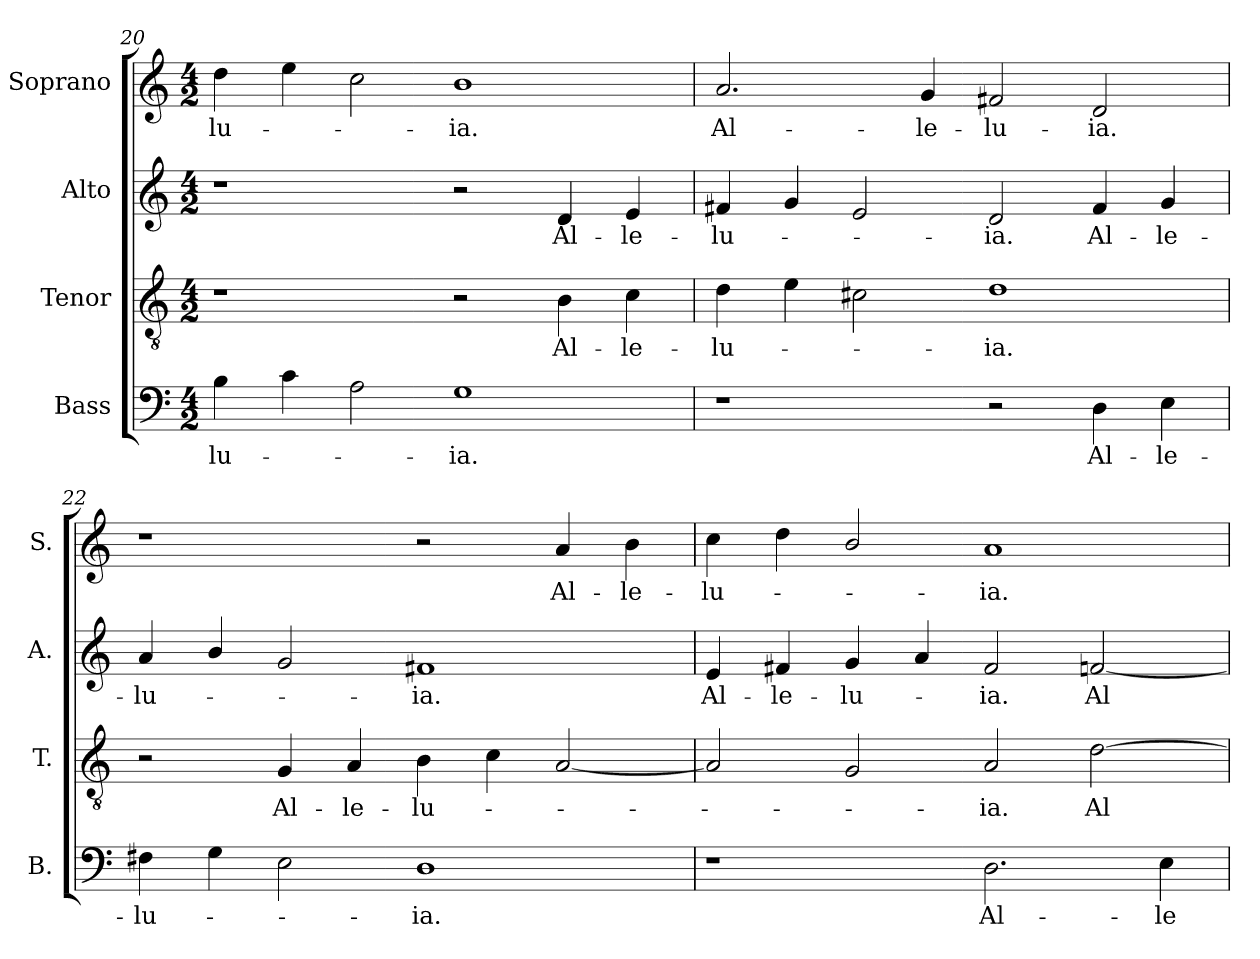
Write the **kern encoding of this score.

**kern	**text	**kern	**text	**kern	**text	**kern	**text
*part4	*part4	*part3	*part3	*part2	*part2	*part1	*part1
*staff4	*staff4	*staff3	*staff3	*staff2	*staff2	*staff1	*staff1
*I"Bass	*	*I"Tenor	*	*I"Alto	*	*I"Soprano	*
*I'B.	*	*I'T.	*	*I'A.	*	*I'S.	*
*clefF4	*	*clefGv2	*	*clefG2	*	*clefG2	*
*	*	*ITrd7c12	*	*	*	*	*
*k[]	*	*k[]	*	*k[]	*	*k[]	*
*C:	*	*C:	*	*C:	*	*C:	*
*M4/2	*	*M4/2	*	*M4/2	*	*M4/2	*
=20	=20	=20	=20	=20	=20	=20	=20
!	!LO:LY:b:color=#000000	!	!	!	!	!	!
!	!	!	!	!	!	!	!LO:LY:b:color=#000000
4Bi\	-lu-	1r	.	1r	.	4ddi\	-lu-
4ci\	.	.	.	.	.	4eei\	.
2Ai\	.	.	.	.	.	2cci\	.
!	!LO:LY:b:color=#000000	!	!	!	!	!	!
!	!	!	!	!	!	!	!LO:LY:b:color=#000000
1Gi	-ia.	2r	.	2r	.	1bi	-ia.
!	!	!	!LO:LY:b:color=#000000	!	!	!	!
!	!	!	!	!	!LO:LY:b:color=#000000	!	!
.	.	4BBi\	Al-	4di/	Al-	.	.
!	!	!	!LO:LY:b:color=#000000	!	!	!	!
!	!	!	!	!	!LO:LY:b:color=#000000	!	!
.	.	4Ci\	-le-	4ei/	-le-	.	.
=21	=21	=21	=21	=21	=21	=21	=21
!	!	!	!LO:LY:b:color=#000000	!	!	!	!
!	!	!	!	!	!LO:LY:b:color=#000000	!	!
!	!	!	!	!	!	!	!LO:LY:b:color=#000000
1r	.	4Di\	-lu-	4f#Xi/	-lu-	2.ai/	Al-
.	.	4Ei\	.	4gi/	.	.	.
.	.	2C#Xi\	.	2ei/	.	.	.
!	!	!	!	!	!	!	!LO:LY:b:color=#000000
.	.	.	.	.	.	4gi/	-le-
!	!	!	!LO:LY:b:color=#000000	!	!	!	!
!	!	!	!	!	!LO:LY:b:color=#000000	!	!
!	!	!	!	!	!	!	!LO:LY:b:color=#000000
2r	.	1Di	-ia.	2di/	-ia.	2f#Xi/	-lu-
!	!LO:LY:b:color=#000000	!	!	!	!	!	!
!	!	!	!	!	!LO:LY:b:color=#000000	!	!
!	!	!	!	!	!	!	!LO:LY:b:color=#000000
4Di\	Al-	.	.	4f#i/	Al-	2di/	-ia.
!	!LO:LY:b:color=#000000	!	!	!	!	!	!
!	!	!	!	!	!LO:LY:b:color=#000000	!	!
4Ei\	-le-	.	.	4gi/	-le-	.	.
=22	=22	=22	=22	=22	=22	=22	=22
!	!LO:LY:b:color=#000000	!	!	!	!	!	!
!	!	!	!	!	!LO:LY:b:color=#000000	!	!
4F#Xi\	-lu-	2r	.	4ai/	-lu-	1r	.
4Gi\	.	.	.	4bi/	.	.	.
!	!	!	!LO:LY:b:color=#000000	!	!	!	!
2Ei\	.	4GGi/	Al-	2gi/	.	.	.
!	!	!	!LO:LY:b:color=#000000	!	!	!	!
.	.	4AAi/	-le-	.	.	.	.
!	!LO:LY:b:color=#000000	!	!	!	!	!	!
!	!	!	!LO:LY:b:color=#000000	!	!	!	!
!	!	!	!	!	!LO:LY:b:color=#000000	!	!
1Di	-ia.	4BBi\	-lu-	1f#Xi	-ia.	2r	.
.	.	4Ci\	.	.	.	.	.
!	!	!	!	!	!	!	!LO:LY:b:color=#000000
.	.	[2AAi/	.	.	.	4ai/	Al-
!	!	!	!	!	!	!	!LO:LY:b:color=#000000
.	.	.	.	.	.	4bi\	-le-
!!LO:LB:g=z
=23	=23	=23	=23	=23	=23	=23	=23
!	!	!	!	!	!LO:LY:b:color=#000000	!	!
!	!	!	!	!	!	!	!LO:LY:b:color=#000000
1r	.	2AAi/]	.	4ei/	Al-	4cci\	-lu-
!	!	!	!	!	!LO:LY:b:color=#000000	!	!
.	.	.	.	4f#Xi/	-le-	4ddi\	.
!	!	!	!	!	!LO:LY:b:color=#000000	!	!
.	.	2GGi/	.	4gi/	-lu-	2bi/	.
.	.	.	.	4ai/	.	.	.
!	!LO:LY:b:color=#000000	!	!	!	!	!	!
!	!	!	!LO:LY:b:color=#000000	!	!	!	!
!	!	!	!	!	!LO:LY:b:color=#000000	!	!
!	!	!	!	!	!	!	!LO:LY:b:color=#000000
2.Di\	Al-	2AAi/	-ia.	2f#i/	-ia.	1ai	-ia.
!	!	!	!LO:LY:b:color=#000000	!	!	!	!
!	!	!	!	!	!LO:LY:b:color=#000000	!	!
.	.	[2Di\	Al-	[2fni/	Al-	.	.
!	!LO:LY:b:color=#000000	!	!	!	!	!	!
4Ei\	-le-	.	.	.	.	.	.
=	=	=	=	=	=	=	=
*-	*-	*-	*-	*-	*-	*-	*-
